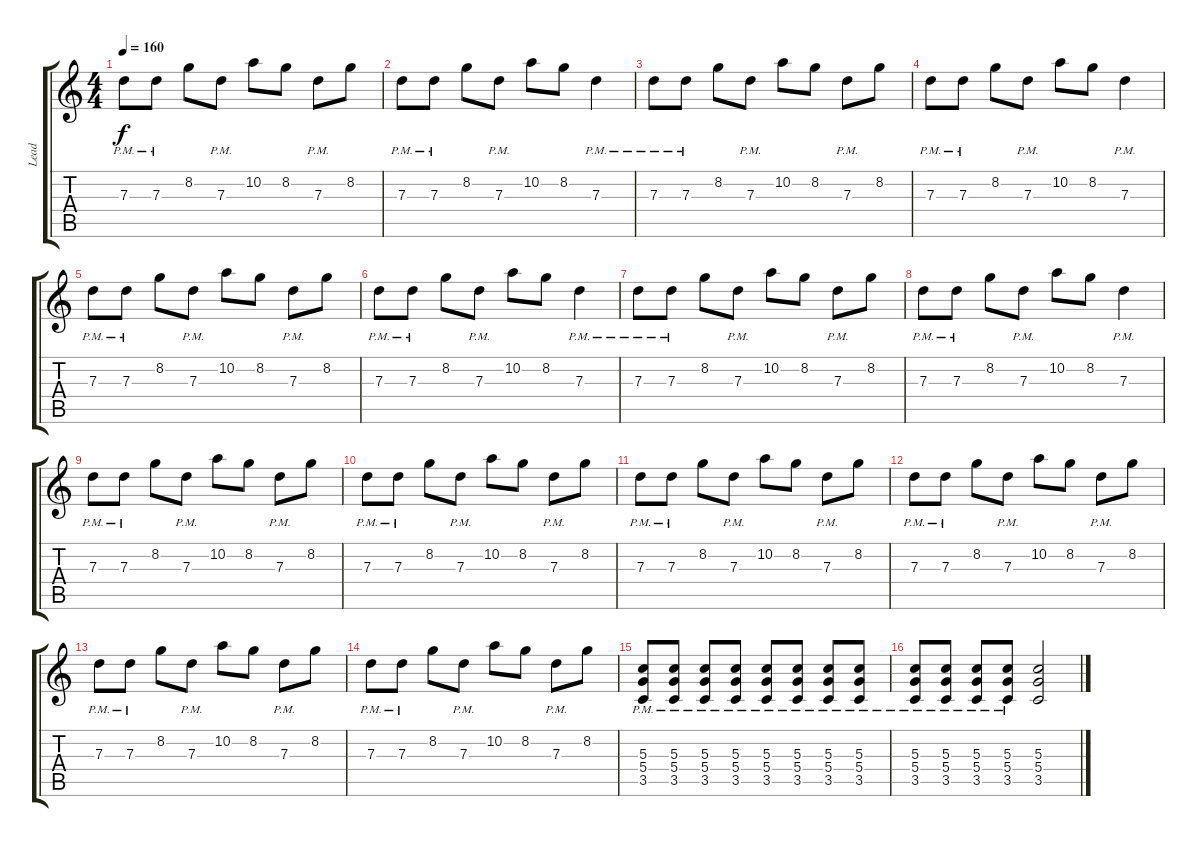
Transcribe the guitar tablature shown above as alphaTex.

\track ("Lead" "Lead") {instrument acousticguitarsteel}
\staff {score tabs}
\tuning (E4 B3 G3 D3 A2 E2) {hide}
\ts (4 4)
\tempo 160
\clef g2
\ks c
7.3{pm}.8{dy f} 7.3{pm}.8 8.2.8 7.3{pm}.8 10.2.8 8.2.8 7.3{pm}.8 8.2.8 |
7.3{pm}.8 7.3{pm}.8 8.2.8 7.3{pm}.8 10.2.8 8.2.8 7.3{pm}.4 |
7.3{pm}.8 7.3{pm}.8 8.2.8 7.3{pm}.8 10.2.8 8.2.8 7.3{pm}.8 8.2.8 |
7.3{pm}.8 7.3{pm}.8 8.2.8 7.3{pm}.8 10.2.8 8.2.8 7.3{pm}.4 |
7.3{pm}.8 7.3{pm}.8 8.2.8 7.3{pm}.8 10.2.8 8.2.8 7.3{pm}.8 8.2.8 |
7.3{pm}.8 7.3{pm}.8 8.2.8 7.3{pm}.8 10.2.8 8.2.8 7.3{pm}.4 |
7.3{pm}.8 7.3{pm}.8 8.2.8 7.3{pm}.8 10.2.8 8.2.8 7.3{pm}.8 8.2.8 |
7.3{pm}.8 7.3{pm}.8 8.2.8 7.3{pm}.8 10.2.8 8.2.8 7.3{pm}.4 |
7.3{pm}.8 7.3{pm}.8 8.2.8 7.3{pm}.8 10.2.8 8.2.8 7.3{pm}.8 8.2.8 |
7.3{pm}.8 7.3{pm}.8 8.2.8 7.3{pm}.8 10.2.8 8.2.8 7.3{pm}.8 8.2.8 |
7.3{pm}.8 7.3{pm}.8 8.2.8 7.3{pm}.8 10.2.8 8.2.8 7.3{pm}.8 8.2.8 |
7.3{pm}.8 7.3{pm}.8 8.2.8 7.3{pm}.8 10.2.8 8.2.8 7.3{pm}.8 8.2.8 |
7.3{pm}.8 7.3{pm}.8 8.2.8 7.3{pm}.8 10.2.8 8.2.8 7.3{pm}.8 8.2.8 |
7.3{pm}.8 7.3{pm}.8 8.2.8 7.3{pm}.8 10.2.8 8.2.8 7.3{pm}.8 8.2.8 |
(5.3{pm} 5.4{pm} 3.5{pm}).8 (5.3{pm} 5.4{pm} 3.5{pm}).8 (5.3{pm} 5.4{pm} 3.5{pm}).8 (5.3{pm} 5.4{pm} 3.5{pm}).8 (5.3{pm} 5.4{pm} 3.5{pm}).8 (5.3{pm} 5.4{pm} 3.5{pm}).8 (5.3{pm} 5.4{pm} 3.5{pm}).8 (5.3{pm} 5.4{pm} 3.5{pm}).8 |
(5.3{pm} 5.4{pm} 3.5{pm}).8 (5.3{pm} 5.4{pm} 3.5{pm}).8 (5.3{pm} 5.4{pm} 3.5{pm}).8 (5.3{pm} 5.4{pm} 3.5{pm}).8 (5.3 5.4 3.5).2
